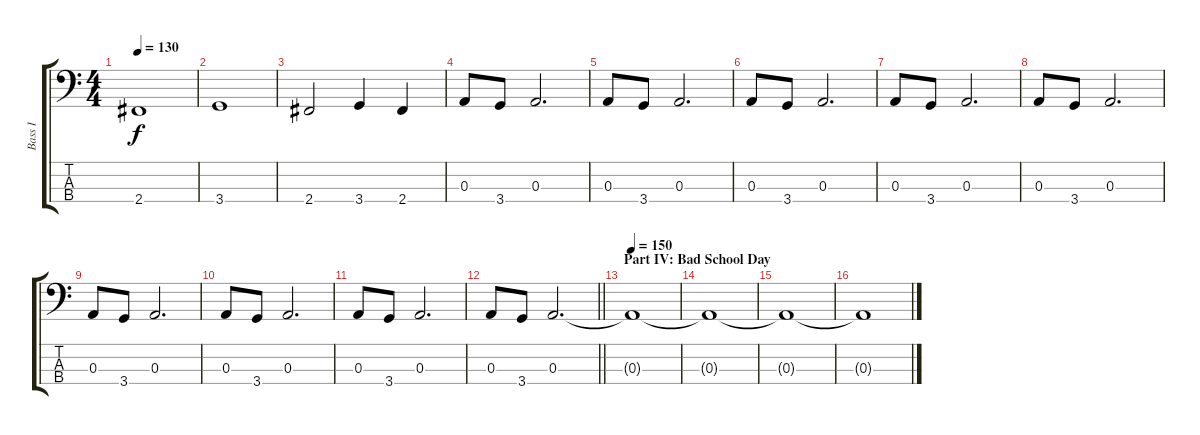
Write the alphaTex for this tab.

\track ("Bass I" "Bass I") {instrument electricbassfinger}
\staff {score tabs}
\tuning (G2 D2 A1 E1) {hide}
\ts (4 4)
\tempo 130
\clef f4
\ks c
2.4.1{dy f} |
3.4.1 |
2.4.2 3.4.4 2.4.4 |
0.3.8 3.4.8 0.3.2{d} |
0.3.8 3.4.8 0.3.2{d} |
0.3.8 3.4.8 0.3.2{d} |
0.3.8 3.4.8 0.3.2{d} |
0.3.8 3.4.8 0.3.2{d} |
0.3.8 3.4.8 0.3.2{d} |
0.3.8 3.4.8 0.3.2{d} |
0.3.8 3.4.8 0.3.2{d} |
\barLineRight lightlight
0.3.8 3.4.8 0.3.2{d} |
\section ("" "Part IV: Bad School Day")
\tempo 150
0.3{t}.1{volume 0} |
0.3{t}.1 |
0.3{t}.1 |
0.3{t}.1
